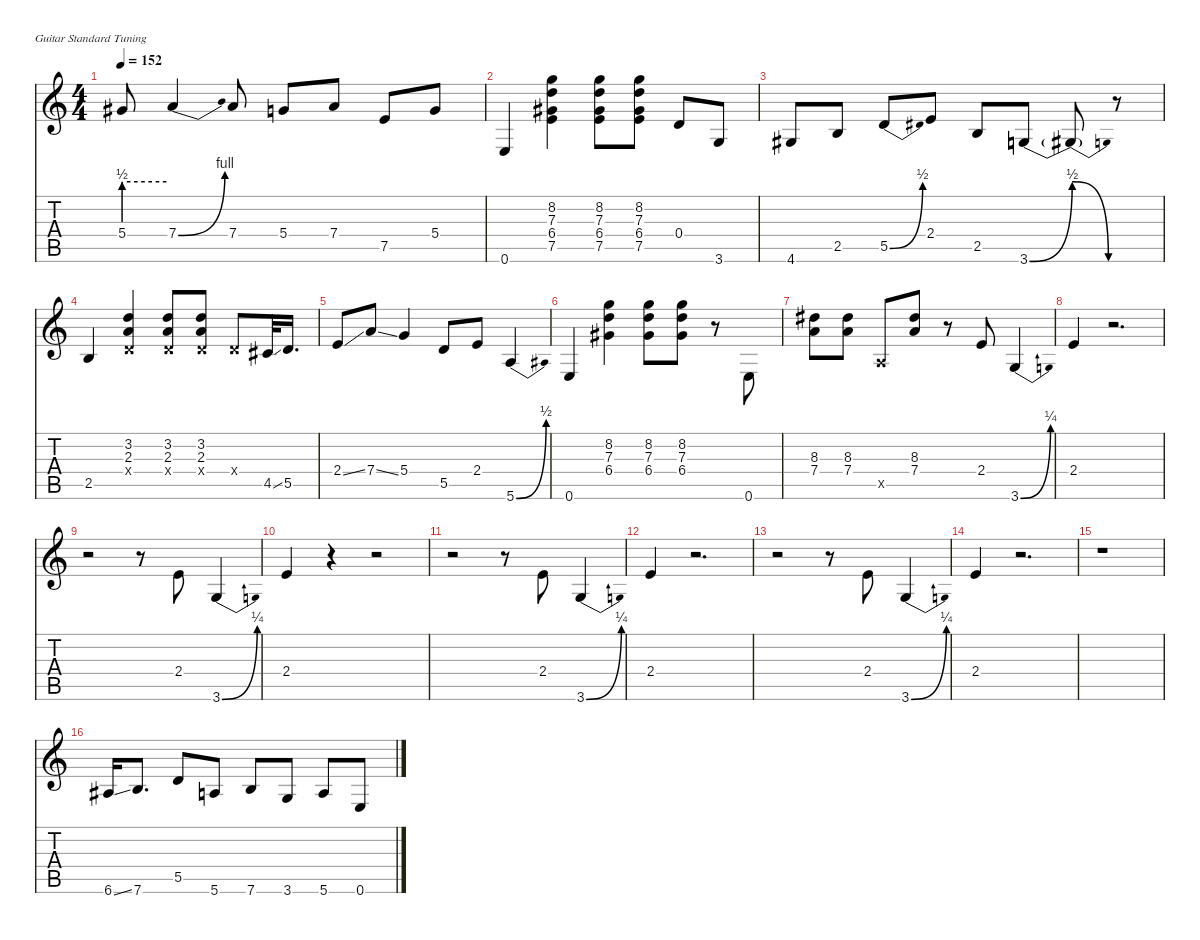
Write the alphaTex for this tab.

\defaultSystemsLayout 4
\hideDynamics
\bracketExtendMode nobrackets
\singleTrackTrackNamePolicy hidden
\multiTrackTrackNamePolicy hidden
\otherSystemsTrackNameOrientation horizontal
\track ("Gtr. 1" "od.guit.") {defaultSystemsLayout 4 instrument overdrivenguitar}
\staff {score tabs}
\tuning (E4 B3 G3 D3 A2 E2)
\ts (4 4)
\tempo 152
\clef g2
\ks c
5.4{be (hold 0 2 60 2) t}.8{dy f beam Up} 7.4{be (bend 0 0 30 4)}.4{beam Up} 7.4.8{beam Up} 5.4.8{beam Up} 7.4.8{beam Up} 7.5.8{beam Up} 5.4.8{beam Up} |
0.6.4{beam Up} (8.2 7.3 6.4{acc #} 7.5).4{beam Down} (8.2 7.3 6.4{acc #} 7.5).8{beam Down} (8.2 7.3 6.4{acc #} 7.5).8{beam Down} 0.4.8{beam Up} 3.6.8{beam Up} |
4.6{acc #}.8{beam Up} 2.5.8{beam Up} 5.5{be (bend 0 0 30 2)}.8{beam Up} 2.4.8{beam Up} 2.5.8{beam Up} 3.6{be (bend 0 0 60 2)}.8{beam Up} 3.6{be (release 0 2 60 0) t}.8{beam Up} r.8{beam Up} |
2.5.4{beam Up} (3.2 2.3 0.4{x}).4{beam Up} (3.2 2.3 0.4{x}).8{beam Up} (3.2 2.3 0.4{x}).8{beam Up} 0.4{x}.8{beam Up} 4.5{ss acc #}.32{beam Up} 5.5.16{d beam Up} |
2.4{ss}.8{beam Up} 7.4{ss}.8{beam Up} 5.4.4{beam Up} 5.5.8{beam Up} 2.4.8{beam Up} 5.6{be (bend 0 0 30 2)}.4{beam Up} |
0.6.4{beam Up} (8.2 7.3 6.4{acc #}).4{beam Down} (8.2 7.3 6.4{acc #}).8{beam Down} (8.2 7.3 6.4{acc #}).8{beam Down} r.8{beam Down} 0.6.8{beam Up} |
(8.3{acc #} 7.4).8{beam Down} (8.3{acc #} 7.4).8{beam Down} 0.5{x}.8{beam Up} (8.3{acc #} 7.4).8{beam Up} r.8{beam Up} 2.4.8{beam Up} 3.6{be (bend 0 0 30 1)}.4{beam Up} |
2.4.4{beam Up} r.2{d beam Up} |
r.2{beam Down} r.8{beam Down} 2.4.8{beam Up} 3.6{be (bend 0 0 30 1)}.4{beam Up} |
2.4.4{beam Up} r.4{beam Up} r.2{beam Up} |
r.2{beam Down} r.8{beam Down} 2.4.8{beam Up} 3.6{be (bend 0 0 30 1)}.4{beam Up} |
2.4.4{beam Up} r.2{d beam Up} |
r.2{beam Down} r.8{beam Down} 2.4.8{beam Up} 3.6{be (bend 0 0 30 1)}.4{beam Up} |
2.4.4{beam Up} r.2{d beam Up} |
r.1{beam Down} |
6.6{ss acc #}.16{beam Up} 7.6.8{d beam Up} 5.5.8{beam Up} 5.6.8{beam Up} 7.6.8{beam Up} 3.6.8{beam Up} 5.6.8{beam Up} 0.6.8{beam Up}
